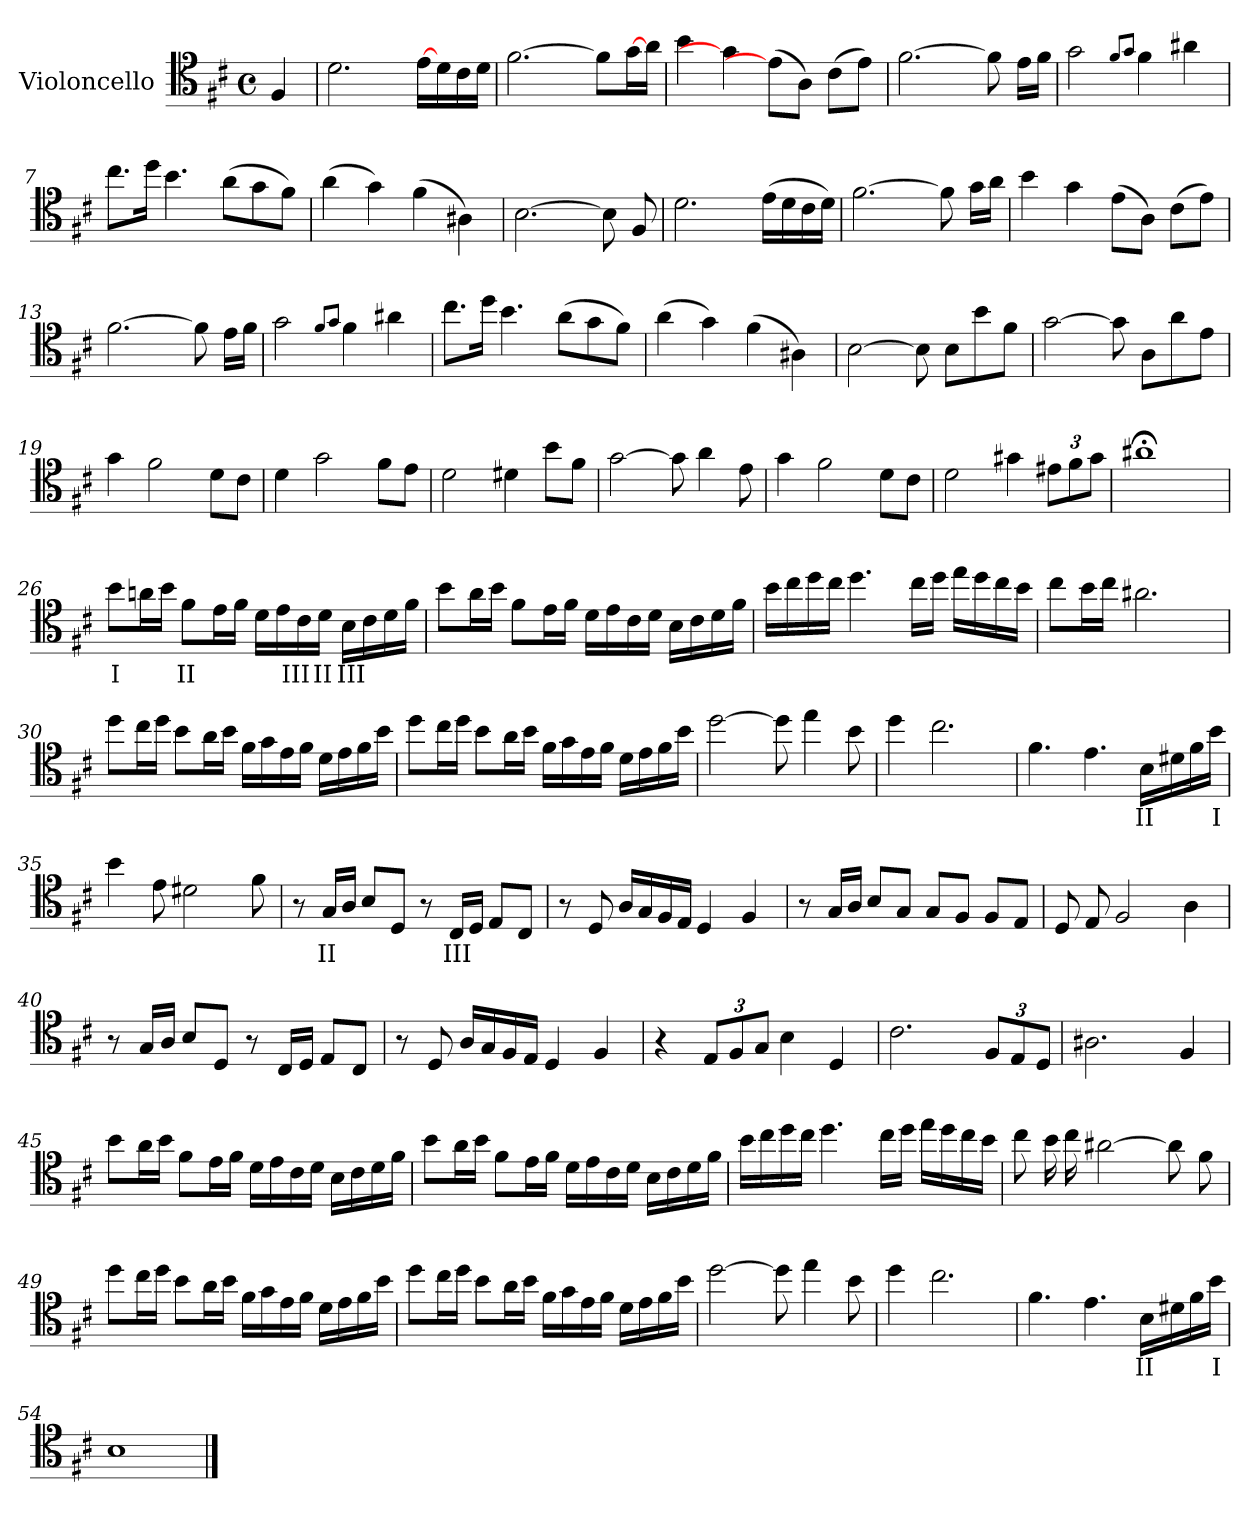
**kern	**text
*part1	*part1
*staff1	*staff1
*I"Violoncello	*
*I'Vc.	*
*clefC4	*
*k[f#c#]	*
*M4/4	*
*met(c)	*
*MM120	*
=1	=1
4F#/	.
=2	=2
2.d\	.
[16e\LL	.
16d\	.
16c#\	.
16d\JJ	.
=3	=3
[2.f#\	.
8f#\L]	.
[16g\L	.
16a\JJ	.
=4	=4
4b\	.
4g\]	.
(8e\L]	.
8A\J)	.
(8c#\L	.
8e\J)	.
=5	=5
[2.f#\	.
8f#\]	.
16e\LL	.
16f#\JJ	.
=6	=6
2g\	.
8qf#/L	.
8qg/J	.
4f#\	.
4a#X\	.
=7	=7
8.cc#\L	.
16dd\Jk	.
4.b\	.
(8a\L	.
8g\	.
8f#\J)	.
!!LO:LB:g=z
=8	=8
(4a\	.
4g\)	.
(4f#\	.
4A#X\)	.
=9	=9
[2.B\	.
8B\]	.
8F#/	.
=10	=10
2.d\	.
(16e\LL	.
16d\	.
16c#\	.
16d\JJ)	.
=11	=11
[2.f#\	.
8f#\]	.
16g\LL	.
16a\JJ	.
=12	=12
4b\	.
4g\	.
(8e\L	.
8A\J)	.
(8c#\L	.
8e\J)	.
=13	=13
[2.f#\	.
8f#\]	.
16e\LL	.
16f#\JJ	.
=14	=14
2g\	.
8qf#/L	.
8qg/J	.
4f#\	.
4a#X\	.
!!LO:LB:g=z
=15	=15
8.cc#\L	.
16dd\Jk	.
4.b\	.
(8a\L	.
8g\	.
8f#\J)	.
=16	=16
(4a\	.
4g\)	.
(4f#\	.
4A#X\)	.
=17	=17
[2B\	.
8B\]	.
8B\L	.
8b\	.
8f#\J	.
=18	=18
[2g\	.
8g\]	.
8A\L	.
8a\	.
8e\J	.
=19	=19
4g\	.
2f#\	.
8d\L	.
8c#\J	.
=20	=20
4d\	.
2g\	.
8f#\L	.
8e\J	.
=21	=21
2d\	.
4d#X\	.
8b\L	.
8f#\J	.
!!LO:LB:g=z
=22	=22
[2g\	.
8g\]	.
4a\	.
8e\	.
=23	=23
4g\	.
2f#\	.
8d\L	.
8c#\J	.
=24	=24
2d\	.
4g#X\	.
*Xbrackettup	*
12e#X\L	.
12f#\	.
12g#\J	.
=25	=25
1a#X;<	.
=26	=26
8b\L	I
16an\L	.
16b\JJ	.
8f#\L	II
16e\L	.
16f#\JJ	.
16d\LL	.
16e\	.
16c#\	III
16d\JJ	II
16B\LL	III
16c#\	.
16d\	.
16f#\JJ	.
!!LO:LB:g=z
=27	=27
8b\L	.
16a\L	.
16b\JJ	.
8f#\L	.
16e\L	.
16f#\JJ	.
16d\LL	.
16e\	.
16c#\	.
16d\JJ	.
16B\LL	.
16c#\	.
16d\	.
16f#\JJ	.
=28	=28
16b\LL	.
16cc#\	.
16dd\	.
16cc#\JJ	.
4.dd\	.
16cc#\LL	.
16dd\JJ	.
16ee\LL	.
16dd\	.
16cc#\	.
16b\JJ	.
=29	=29
8cc#\L	.
16b\L	.
16cc#\JJ	.
2.a#X\	.
!!LO:LB:g=z
=30	=30
8dd\L	.
16cc#\L	.
16dd\JJ	.
8b\L	.
16a\L	.
16b\JJ	.
16f#\LL	.
16g\	.
16e\	.
16f#\JJ	.
16d\LL	.
16e\	.
16f#\	.
16b\JJ	.
=31	=31
8dd\L	.
16cc#\L	.
16dd\JJ	.
8b\L	.
16a\L	.
16b\JJ	.
16f#\LL	.
16g\	.
16e\	.
16f#\JJ	.
16d\LL	.
16e\	.
16f#\	.
16b\JJ	.
=32	=32
[2dd\	.
8dd\]	.
4ee\	.
8b\	.
=33	=33
4dd\	.
2.cc#\	.
!!LO:LB:g=z
=34	=34
4.f#\	.
4.e\	.
16B\LL	II
16d#X\	.
16f#\	.
16b\JJ	I
=35	=35
4b\	.
8e\	.
2d#X\	.
8f#\	.
=36	=36
8r	.
16G/LL	II
16A/JJ	.
8B/L	.
8D/J	.
8r	.
16C#/LL	III
16D/JJ	.
8E/L	.
8C#/J	.
=37	=37
8r	.
8D/	.
16A/LL	.
16G/	.
16F#/	.
16E/JJ	.
4D/	.
4F#/	.
=38	=38
8r	.
16G/LL	.
16A/JJ	.
8B/L	.
8G/J	.
8G/L	.
8F#/J	.
8F#/L	.
8E/J	.
!!LO:LB:g=z
=39	=39
8D/	.
8E/	.
2F#/	.
4A\	.
=40	=40
8r	.
16G/LL	.
16A/JJ	.
8B/L	.
8D/J	.
8r	.
16C#/LL	.
16D/JJ	.
8E/L	.
8C#/J	.
=41	=41
8r	.
8D/	.
16A/LL	.
16G/	.
16F#/	.
16E/JJ	.
4D/	.
4F#/	.
=42	=42
4r	.
12E/L	.
12F#/	.
12G/J	.
4B\	.
4D/	.
=43	=43
2.c#\	.
12F#/L	.
12E/	.
12D/J	.
=44	=44
2.A#X\	.
4F#/	.
!!LO:LB:g=z
=45	=45
8b\L	.
16a\L	.
16b\JJ	.
8f#\L	.
16e\L	.
16f#\JJ	.
16d\LL	.
16e\	.
16c#\	.
16d\JJ	.
16B\LL	.
16c#\	.
16d\	.
16f#\JJ	.
=46	=46
8b\L	.
16a\L	.
16b\JJ	.
8f#\L	.
16e\L	.
16f#\JJ	.
16d\LL	.
16e\	.
16c#\	.
16d\JJ	.
16B\LL	.
16c#\	.
16d\	.
16f#\JJ	.
=47	=47
16b\LL	.
16cc#\	.
16dd\	.
16cc#\JJ	.
4.dd\	.
16cc#\LL	.
16dd\JJ	.
16ee\LL	.
16dd\	.
16cc#\	.
16b\JJ	.
!!LO:LB:g=z
=48	=48
8cc#\	.
16b\	.
16cc#\	.
[2a#X\	.
8a#\]	.
8f#\	.
=49	=49
8dd\L	.
16cc#\L	.
16dd\JJ	.
8b\L	.
16a\L	.
16b\JJ	.
16f#\LL	.
16g\	.
16e\	.
16f#\JJ	.
16d\LL	.
16e\	.
16f#\	.
16b\JJ	.
=50	=50
8dd\L	.
16cc#\L	.
16dd\JJ	.
8b\L	.
16a\L	.
16b\JJ	.
16f#\LL	.
16g\	.
16e\	.
16f#\JJ	.
16d\LL	.
16e\	.
16f#\	.
16b\JJ	.
!!LO:PB:g=z
=51	=51
[2dd\	.
8dd\]	.
4ee\	.
8b\	.
=52	=52
4dd\	.
2.cc#\	.
=53	=53
4.f#\	.
4.e\	.
16B\LL	II
16d#X\	.
16f#\	.
16b\JJ	I
=54	=54
1B	.
==	==
*-	*-
